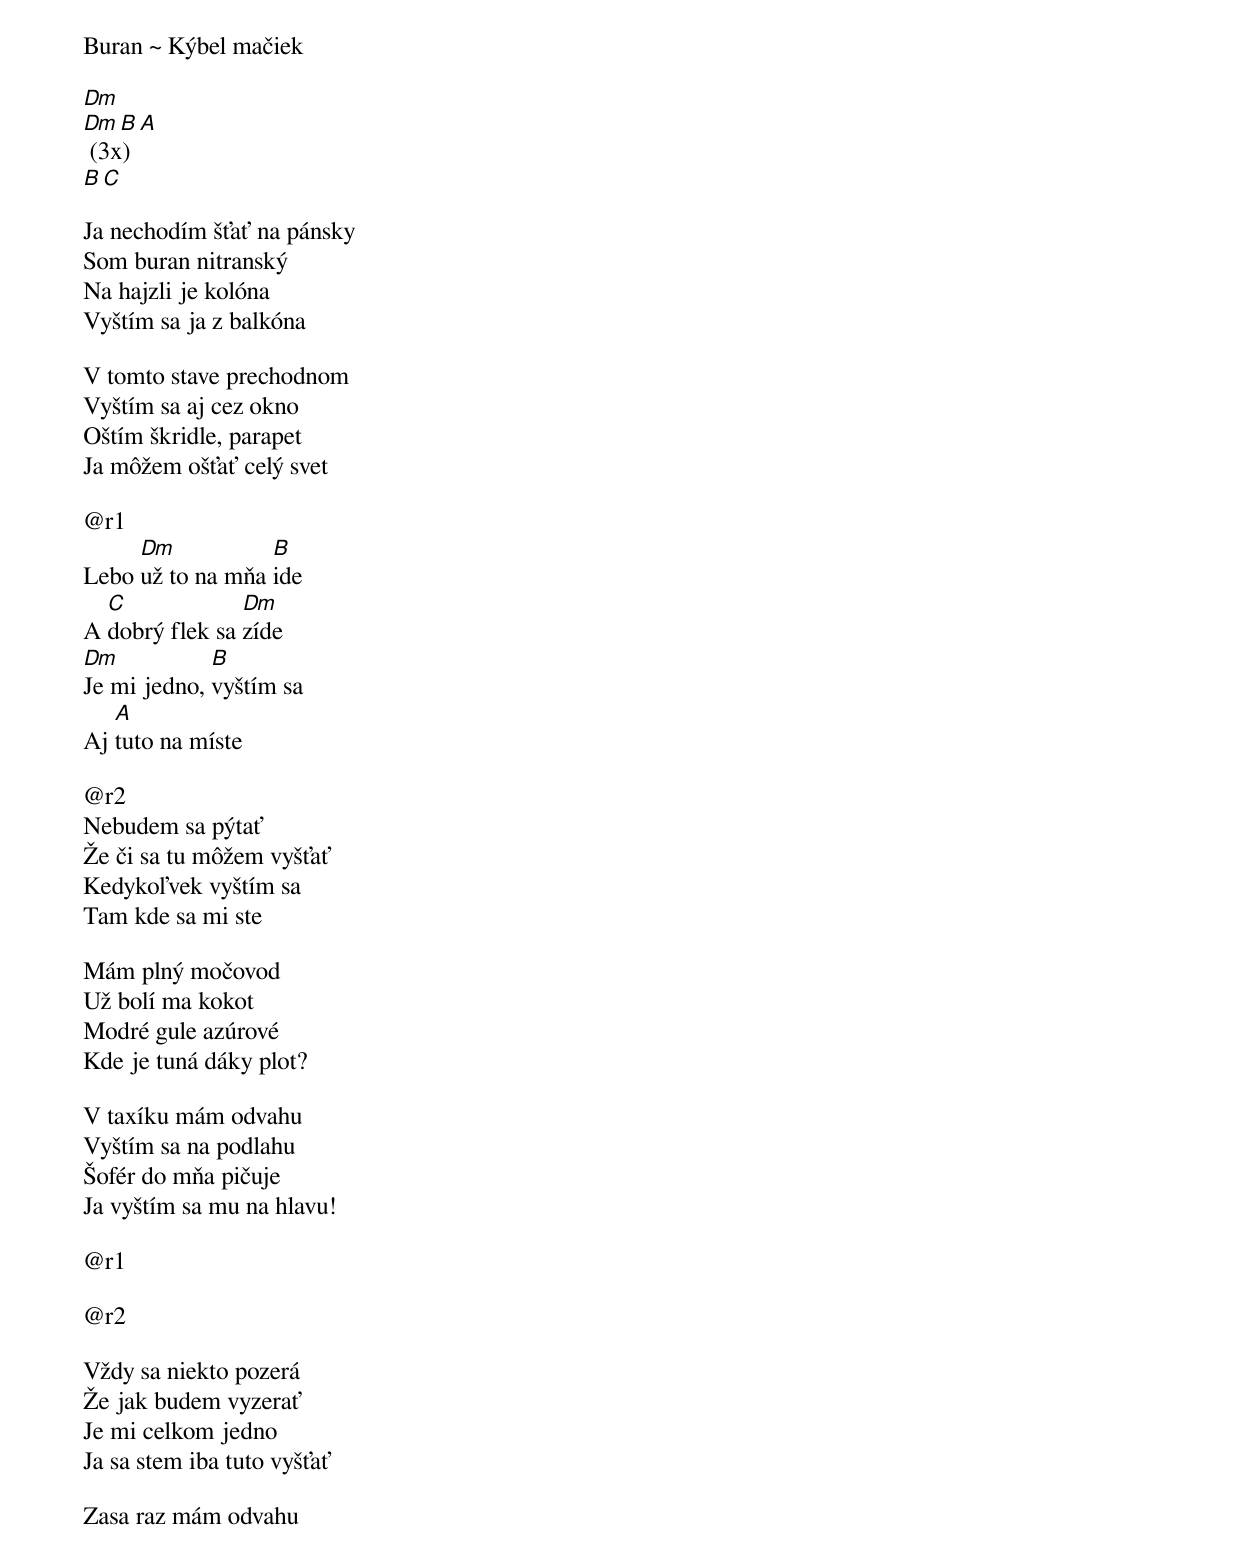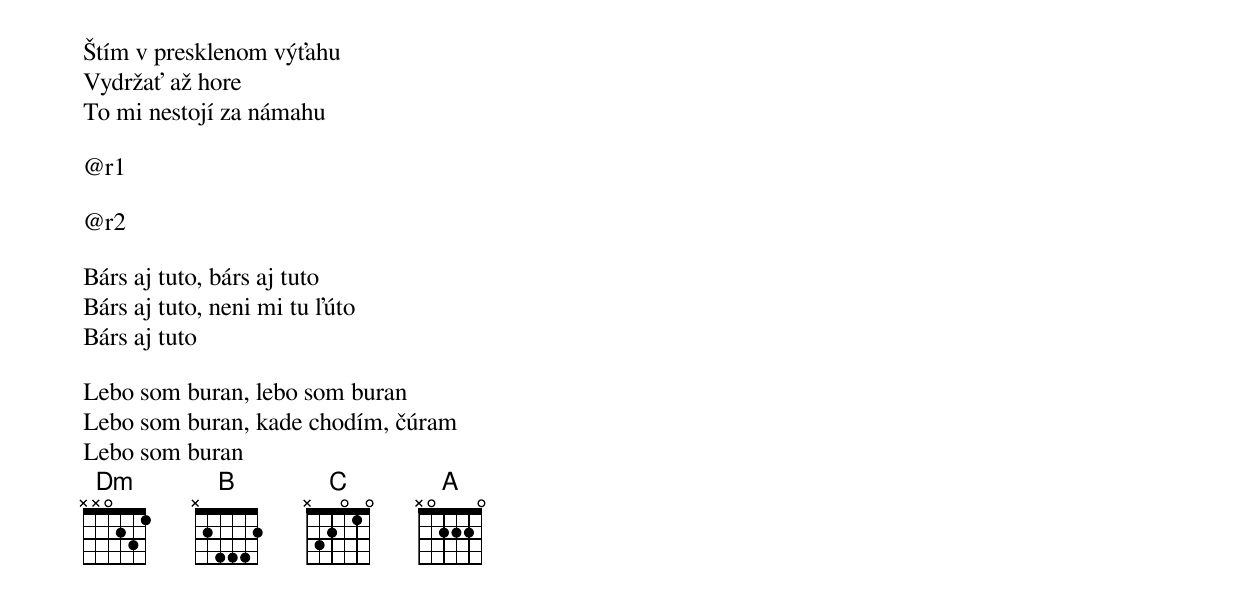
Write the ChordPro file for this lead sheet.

Buran ~ Kýbel mačiek

[Dm]
[Dm B A] (3x)
[B C]

Ja nechodím šťať na pánsky
Som buran nitranský
Na hajzli je kolóna
Vyštím sa ja z balkóna

V tomto stave prechodnom
Vyštím sa aj cez okno
Oštím škridle, parapet
Ja môžem ošťať celý svet

@r1
Lebo [Dm]už to na mňa [B]ide
A [C]dobrý flek sa [Dm]zíde
[Dm]Je mi jedno, [B]vyštím sa
Aj [A]tuto na míste

@r2
Nebudem sa pýtať
Že či sa tu môžem vyšťať
Kedykoľvek vyštím sa
Tam kde sa mi ste

Mám plný močovod
Už bolí ma kokot
Modré gule azúrové
Kde je tuná dáky plot?

V taxíku mám odvahu
Vyštím sa na podlahu
Šofér do mňa pičuje
Ja vyštím sa mu na hlavu!

@r1

@r2

Vždy sa niekto pozerá
Že jak budem vyzerať
Je mi celkom jedno
Ja sa stem iba tuto vyšťať

Zasa raz mám odvahu
Štím v presklenom výťahu
Vydržať až hore
To mi nestojí za námahu

@r1

@r2

Bárs aj tuto, bárs aj tuto
Bárs aj tuto, neni mi tu ľúto
Bárs aj tuto

Lebo som buran, lebo som buran
Lebo som buran, kade chodím, čúram
Lebo som buran
